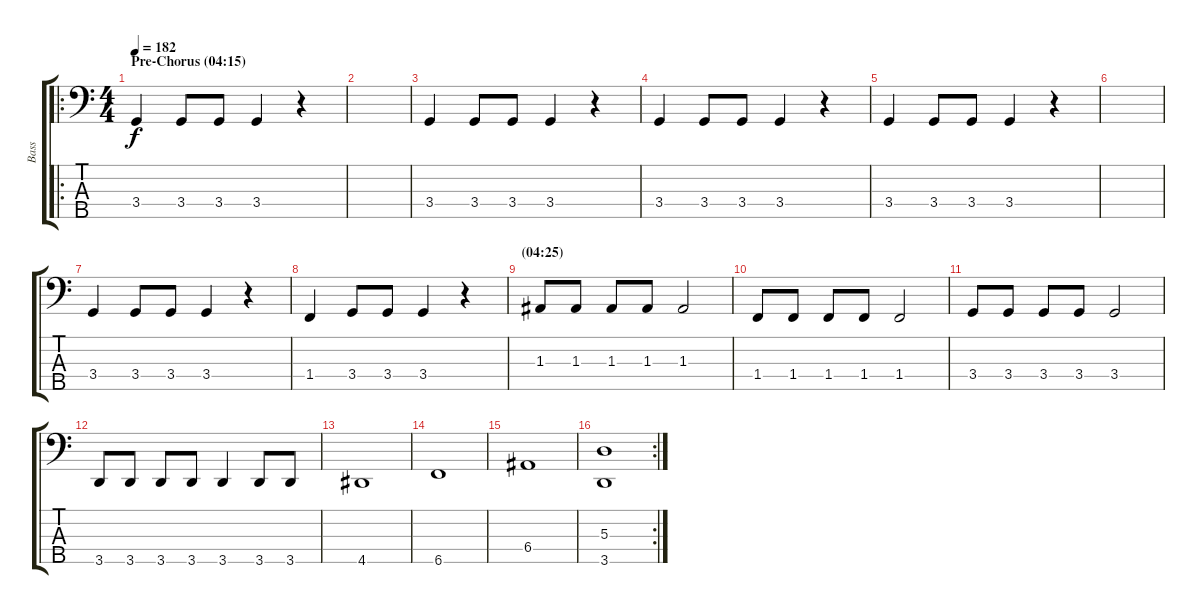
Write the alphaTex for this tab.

\track ("Bass" "Bass") {instrument electricbassfinger}
\staff {score tabs}
\tuning (G2 D2 A1 E1 B0) {hide}
\ro
\ts (4 4)
\section ("" "Pre-Chorus (04:15)")
\tempo 182
\clef f4
\ks c
3.4.4{dy f} 3.4.8 3.4.8 3.4.4 r.4 |
|
3.4.4 3.4.8 3.4.8 3.4.4 r.4 |
3.4.4 3.4.8 3.4.8 3.4.4 r.4 |
3.4.4 3.4.8 3.4.8 3.4.4 r.4 |
|
3.4.4 3.4.8 3.4.8 3.4.4 r.4 |
1.4.4 3.4.8 3.4.8 3.4.4 r.4 |
\section ("" "(04:25)")
1.3.8 1.3.8 1.3.8 1.3.8 1.3.2 |
1.4.8 1.4.8 1.4.8 1.4.8 1.4.2 |
3.4.8 3.4.8 3.4.8 3.4.8 3.4.2 |
3.5.8 3.5.8 3.5.8 3.5.8 3.5.4 3.5.8 3.5.8 |
4.5.1 |
6.5.1 |
6.4.1 |
\rc 2
(5.3 3.5).1
